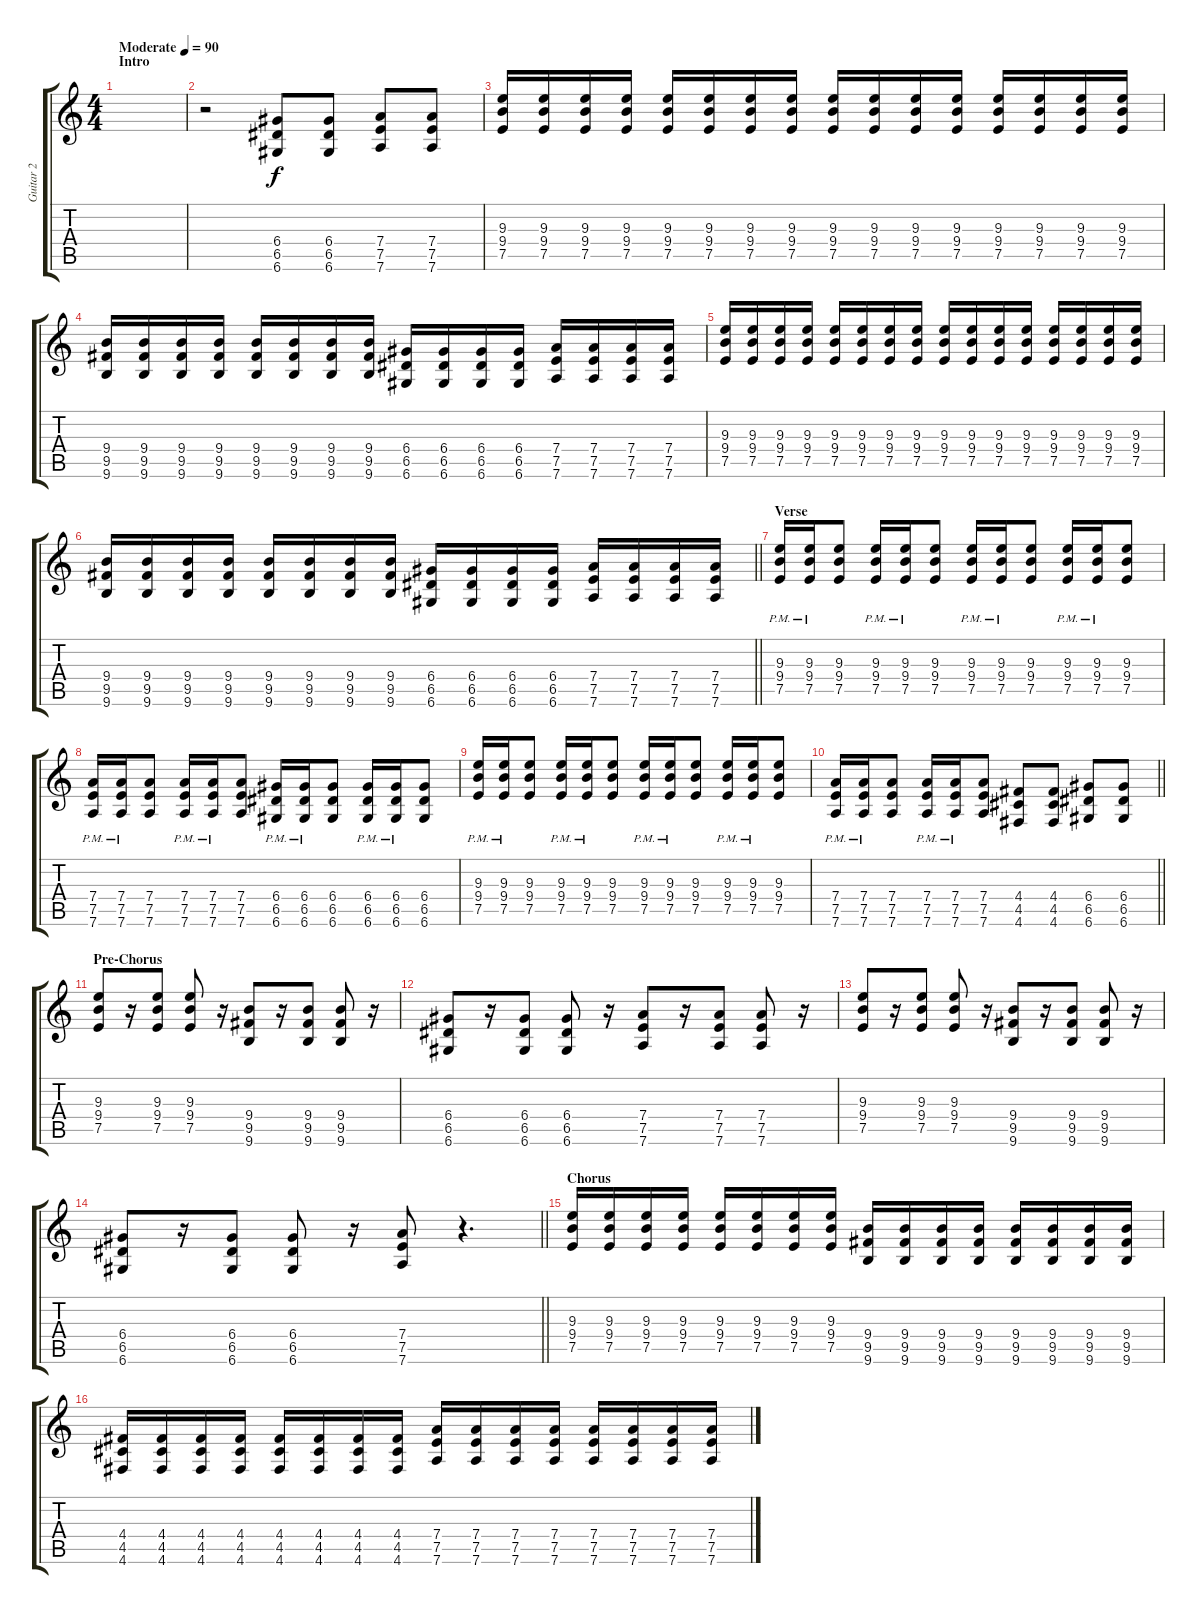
\track ("Guitar 2" "Guitar 2") {instrument distortionguitar}
\staff {score tabs}
\tuning (E4 B3 G3 D3 A2 D2) {hide}
\ts (4 4)
\section ("" "Intro")
\tempo (90 "Moderate")
\clef g2
\ks c
|
r.2 (6.4 6.5 6.6).8 (6.4 6.5 6.6).8 (7.4 7.5 7.6).8 (7.4 7.5 7.6).8 |
(9.3 9.4 7.5).16 (9.3 9.4 7.5).16 (9.3 9.4 7.5).16 (9.3 9.4 7.5).16 (9.3 9.4 7.5).16 (9.3 9.4 7.5).16 (9.3 9.4 7.5).16 (9.3 9.4 7.5).16 (9.3 9.4 7.5).16 (9.3 9.4 7.5).16 (9.3 9.4 7.5).16 (9.3 9.4 7.5).16 (9.3 9.4 7.5).16 (9.3 9.4 7.5).16 (9.3 9.4 7.5).16 (9.3 9.4 7.5).16 |
(9.4 9.5 9.6).16 (9.4 9.5 9.6).16 (9.4 9.5 9.6).16 (9.4 9.5 9.6).16 (9.4 9.5 9.6).16 (9.4 9.5 9.6).16 (9.4 9.5 9.6).16 (9.4 9.5 9.6).16 (6.4 6.5 6.6).16 (6.4 6.5 6.6).16 (6.4 6.5 6.6).16 (6.4 6.5 6.6).16 (7.4 7.5 7.6).16 (7.4 7.5 7.6).16 (7.4 7.5 7.6).16 (7.4 7.5 7.6).16 |
(9.3 9.4 7.5).16 (9.3 9.4 7.5).16 (9.3 9.4 7.5).16 (9.3 9.4 7.5).16 (9.3 9.4 7.5).16 (9.3 9.4 7.5).16 (9.3 9.4 7.5).16 (9.3 9.4 7.5).16 (9.3 9.4 7.5).16 (9.3 9.4 7.5).16 (9.3 9.4 7.5).16 (9.3 9.4 7.5).16 (9.3 9.4 7.5).16 (9.3 9.4 7.5).16 (9.3 9.4 7.5).16 (9.3 9.4 7.5).16 |
\barLineRight lightlight
(9.4 9.5 9.6).16 (9.4 9.5 9.6).16 (9.4 9.5 9.6).16 (9.4 9.5 9.6).16 (9.4 9.5 9.6).16 (9.4 9.5 9.6).16 (9.4 9.5 9.6).16 (9.4 9.5 9.6).16 (6.4 6.5 6.6).16 (6.4 6.5 6.6).16 (6.4 6.5 6.6).16 (6.4 6.5 6.6).16 (7.4 7.5 7.6).16 (7.4 7.5 7.6).16 (7.4 7.5 7.6).16 (7.4 7.5 7.6).16 |
\section ("" "Verse")
(9.3 9.4 7.5{pm}).16 (9.3 9.4 7.5{pm}).16 (9.3 9.4 7.5).8 (9.3 9.4 7.5{pm}).16 (9.3 9.4 7.5{pm}).16 (9.3 9.4 7.5).8 (9.3 9.4 7.5{pm}).16 (9.3 9.4 7.5{pm}).16 (9.3 9.4 7.5).8 (9.3 9.4 7.5{pm}).16 (9.3 9.4 7.5{pm}).16 (9.3 9.4 7.5).8 |
(7.4 7.5 7.6{pm}).16 (7.4 7.5 7.6{pm}).16 (7.4 7.5 7.6).8 (7.4 7.5 7.6{pm}).16 (7.4 7.5 7.6{pm}).16 (7.4 7.5 7.6).8 (6.4 6.5 6.6{pm}).16 (6.4 6.5 6.6{pm}).16 (6.4 6.5 6.6).8 (6.4 6.5 6.6{pm}).16 (6.4 6.5 6.6{pm}).16 (6.4 6.5 6.6).8 |
(9.3 9.4 7.5{pm}).16 (9.3 9.4 7.5{pm}).16 (9.3 9.4 7.5).8 (9.3 9.4 7.5{pm}).16 (9.3 9.4 7.5{pm}).16 (9.3 9.4 7.5).8 (9.3 9.4 7.5{pm}).16 (9.3 9.4 7.5{pm}).16 (9.3 9.4 7.5).8 (9.3 9.4 7.5{pm}).16 (9.3 9.4 7.5{pm}).16 (9.3 9.4 7.5).8 |
\barLineRight lightlight
(7.4 7.5 7.6{pm}).16 (7.4 7.5 7.6{pm}).16 (7.4 7.5 7.6).8 (7.4 7.5 7.6{pm}).16 (7.4 7.5 7.6{pm}).16 (7.4 7.5 7.6).8 (4.4 4.5 4.6).8 (4.4 4.5 4.6).8 (6.4 6.5 6.6).8 (6.4 6.5 6.6).8 |
\section ("" "Pre-Chorus")
(9.3 9.4 7.5).8 r.16 (9.3 9.4 7.5).8 (9.3 9.4 7.5).8 r.16 (9.4 9.5 9.6).8 r.16 (9.4 9.5 9.6).8 (9.4 9.5 9.6).8 r.16 |
(6.4 6.5 6.6).8 r.16 (6.4 6.5 6.6).8 (6.4 6.5 6.6).8 r.16 (7.4 7.5 7.6).8 r.16 (7.4 7.5 7.6).8 (7.4 7.5 7.6).8 r.16 |
(9.3 9.4 7.5).8 r.16 (9.3 9.4 7.5).8 (9.3 9.4 7.5).8 r.16 (9.4 9.5 9.6).8 r.16 (9.4 9.5 9.6).8 (9.4 9.5 9.6).8 r.16 |
\barLineRight lightlight
(6.4 6.5 6.6).8 r.16 (6.4 6.5 6.6).8 (6.4 6.5 6.6).8 r.16 (7.4 7.5 7.6).8 r.4{d} |
\section ("" "Chorus")
(9.3 9.4 7.5).16 (9.3 9.4 7.5).16 (9.3 9.4 7.5).16 (9.3 9.4 7.5).16 (9.3 9.4 7.5).16 (9.3 9.4 7.5).16 (9.3 9.4 7.5).16 (9.3 9.4 7.5).16 (9.4 9.5 9.6).16 (9.4 9.5 9.6).16 (9.4 9.5 9.6).16 (9.4 9.5 9.6).16 (9.4 9.5 9.6).16 (9.4 9.5 9.6).16 (9.4 9.5 9.6).16 (9.4 9.5 9.6).16 |
(4.4 4.5 4.6).16 (4.4 4.5 4.6).16 (4.4 4.5 4.6).16 (4.4 4.5 4.6).16 (4.4 4.5 4.6).16 (4.4 4.5 4.6).16 (4.4 4.5 4.6).16 (4.4 4.5 4.6).16 (7.4 7.5 7.6).16 (7.4 7.5 7.6).16 (7.4 7.5 7.6).16 (7.4 7.5 7.6).16 (7.4 7.5 7.6).16 (7.4 7.5 7.6).16 (7.4 7.5 7.6).16 (7.4 7.5 7.6).16
